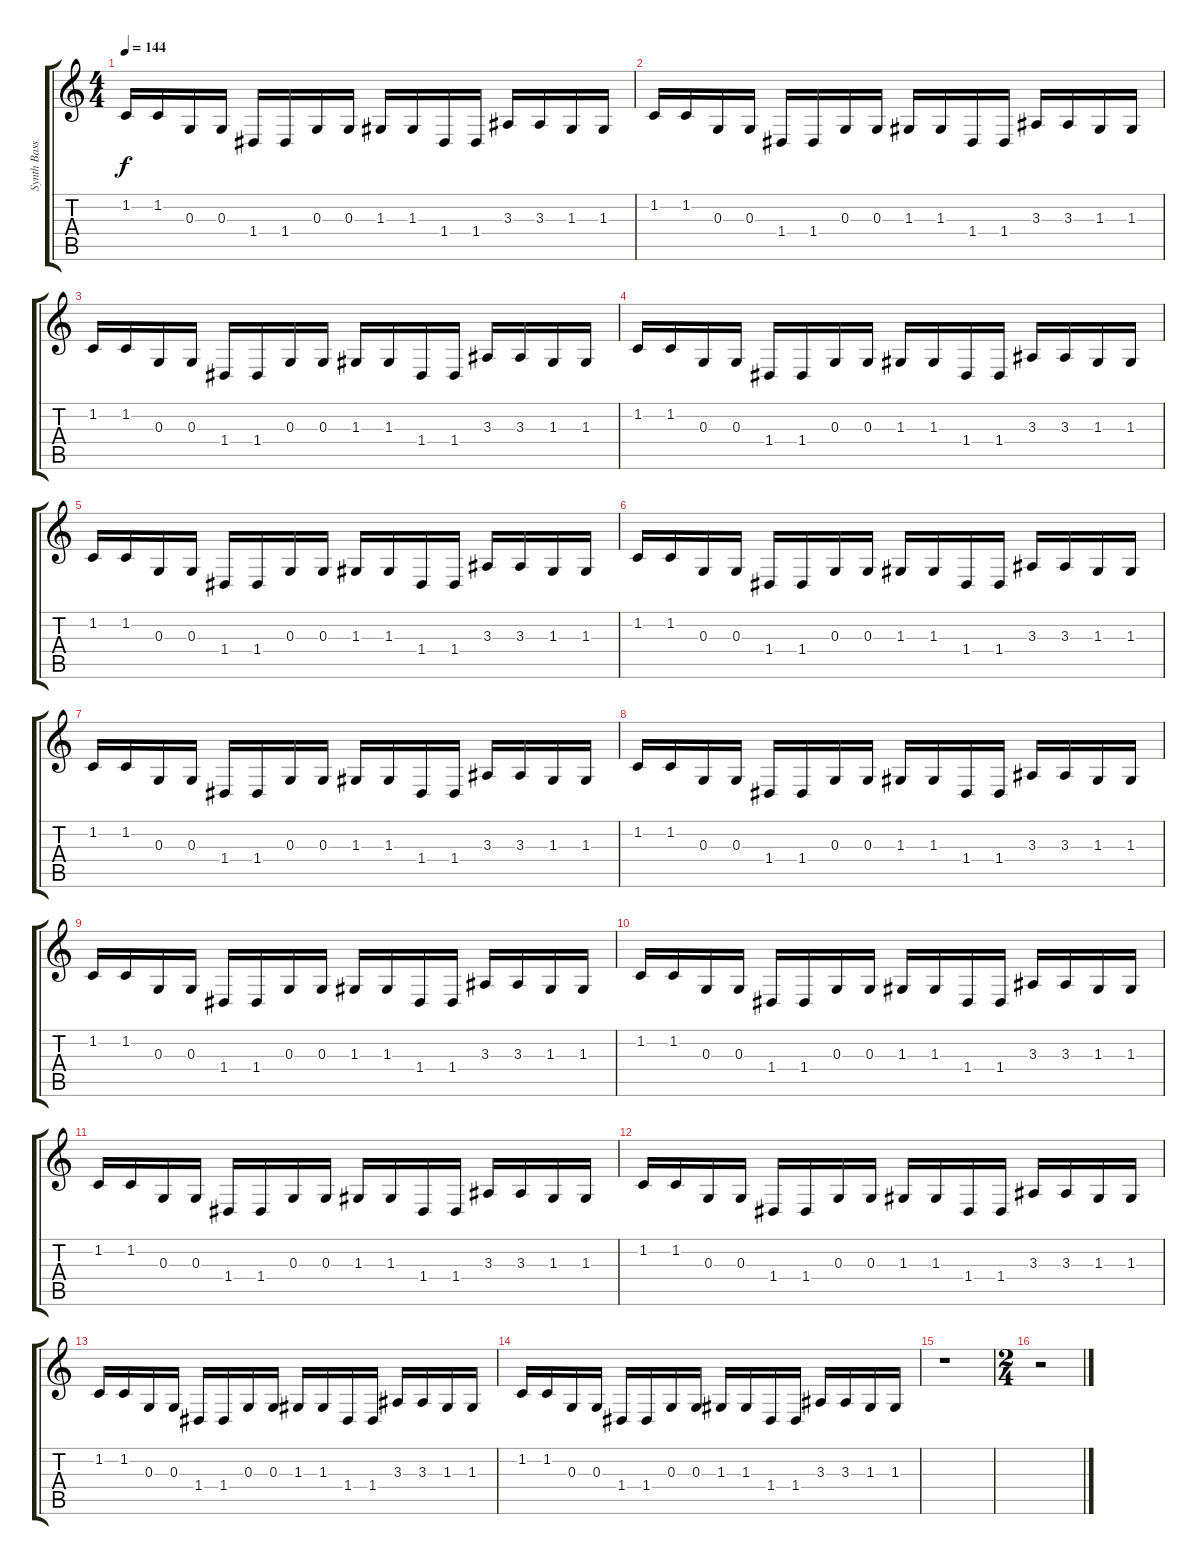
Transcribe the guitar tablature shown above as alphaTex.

\track ("Synth Bass" "Synth Bass") {instrument synthbrass1}
\staff {score tabs}
\tuning (E4 B3 G3 D3 A2 E2) {hide}
\ts (4 4)
\tempo 144
\clef g2
\ks c
1.2.16{dy f} 1.2.16 0.3.16 0.3.16 1.4.16 1.4.16 0.3.16 0.3.16 1.3.16 1.3.16 1.4.16 1.4.16 3.3.16 3.3.16 1.3.16 1.3.16 |
1.2.16 1.2.16 0.3.16 0.3.16 1.4.16 1.4.16 0.3.16 0.3.16 1.3.16 1.3.16 1.4.16 1.4.16 3.3.16 3.3.16 1.3.16 1.3.16 |
1.2.16 1.2.16 0.3.16 0.3.16 1.4.16 1.4.16 0.3.16 0.3.16 1.3.16 1.3.16 1.4.16 1.4.16 3.3.16 3.3.16 1.3.16 1.3.16 |
1.2.16 1.2.16 0.3.16 0.3.16 1.4.16 1.4.16 0.3.16 0.3.16 1.3.16 1.3.16 1.4.16 1.4.16 3.3.16 3.3.16 1.3.16 1.3.16 |
1.2.16 1.2.16 0.3.16 0.3.16 1.4.16 1.4.16 0.3.16 0.3.16 1.3.16 1.3.16 1.4.16 1.4.16 3.3.16 3.3.16 1.3.16 1.3.16 |
1.2.16 1.2.16 0.3.16 0.3.16 1.4.16 1.4.16 0.3.16 0.3.16 1.3.16 1.3.16 1.4.16 1.4.16 3.3.16 3.3.16 1.3.16 1.3.16 |
1.2.16 1.2.16 0.3.16 0.3.16 1.4.16 1.4.16 0.3.16 0.3.16 1.3.16 1.3.16 1.4.16 1.4.16 3.3.16 3.3.16 1.3.16 1.3.16 |
1.2.16 1.2.16 0.3.16 0.3.16 1.4.16 1.4.16 0.3.16 0.3.16 1.3.16 1.3.16 1.4.16 1.4.16 3.3.16 3.3.16 1.3.16 1.3.16 |
1.2.16 1.2.16 0.3.16 0.3.16 1.4.16 1.4.16 0.3.16 0.3.16 1.3.16 1.3.16 1.4.16 1.4.16 3.3.16 3.3.16 1.3.16 1.3.16 |
1.2.16 1.2.16 0.3.16 0.3.16 1.4.16 1.4.16 0.3.16 0.3.16 1.3.16 1.3.16 1.4.16 1.4.16 3.3.16 3.3.16 1.3.16 1.3.16 |
1.2.16 1.2.16 0.3.16 0.3.16 1.4.16 1.4.16 0.3.16 0.3.16 1.3.16 1.3.16 1.4.16 1.4.16 3.3.16 3.3.16 1.3.16 1.3.16 |
1.2.16 1.2.16 0.3.16 0.3.16 1.4.16 1.4.16 0.3.16 0.3.16 1.3.16 1.3.16 1.4.16 1.4.16 3.3.16 3.3.16 1.3.16 1.3.16 |
1.2.16 1.2.16 0.3.16 0.3.16 1.4.16 1.4.16 0.3.16 0.3.16 1.3.16 1.3.16 1.4.16 1.4.16 3.3.16 3.3.16 1.3.16 1.3.16 |
1.2.16 1.2.16 0.3.16 0.3.16 1.4.16 1.4.16 0.3.16 0.3.16 1.3.16 1.3.16 1.4.16 1.4.16 3.3.16 3.3.16 1.3.16 1.3.16 |
r.1 |
\ts (2 4)
r.2
